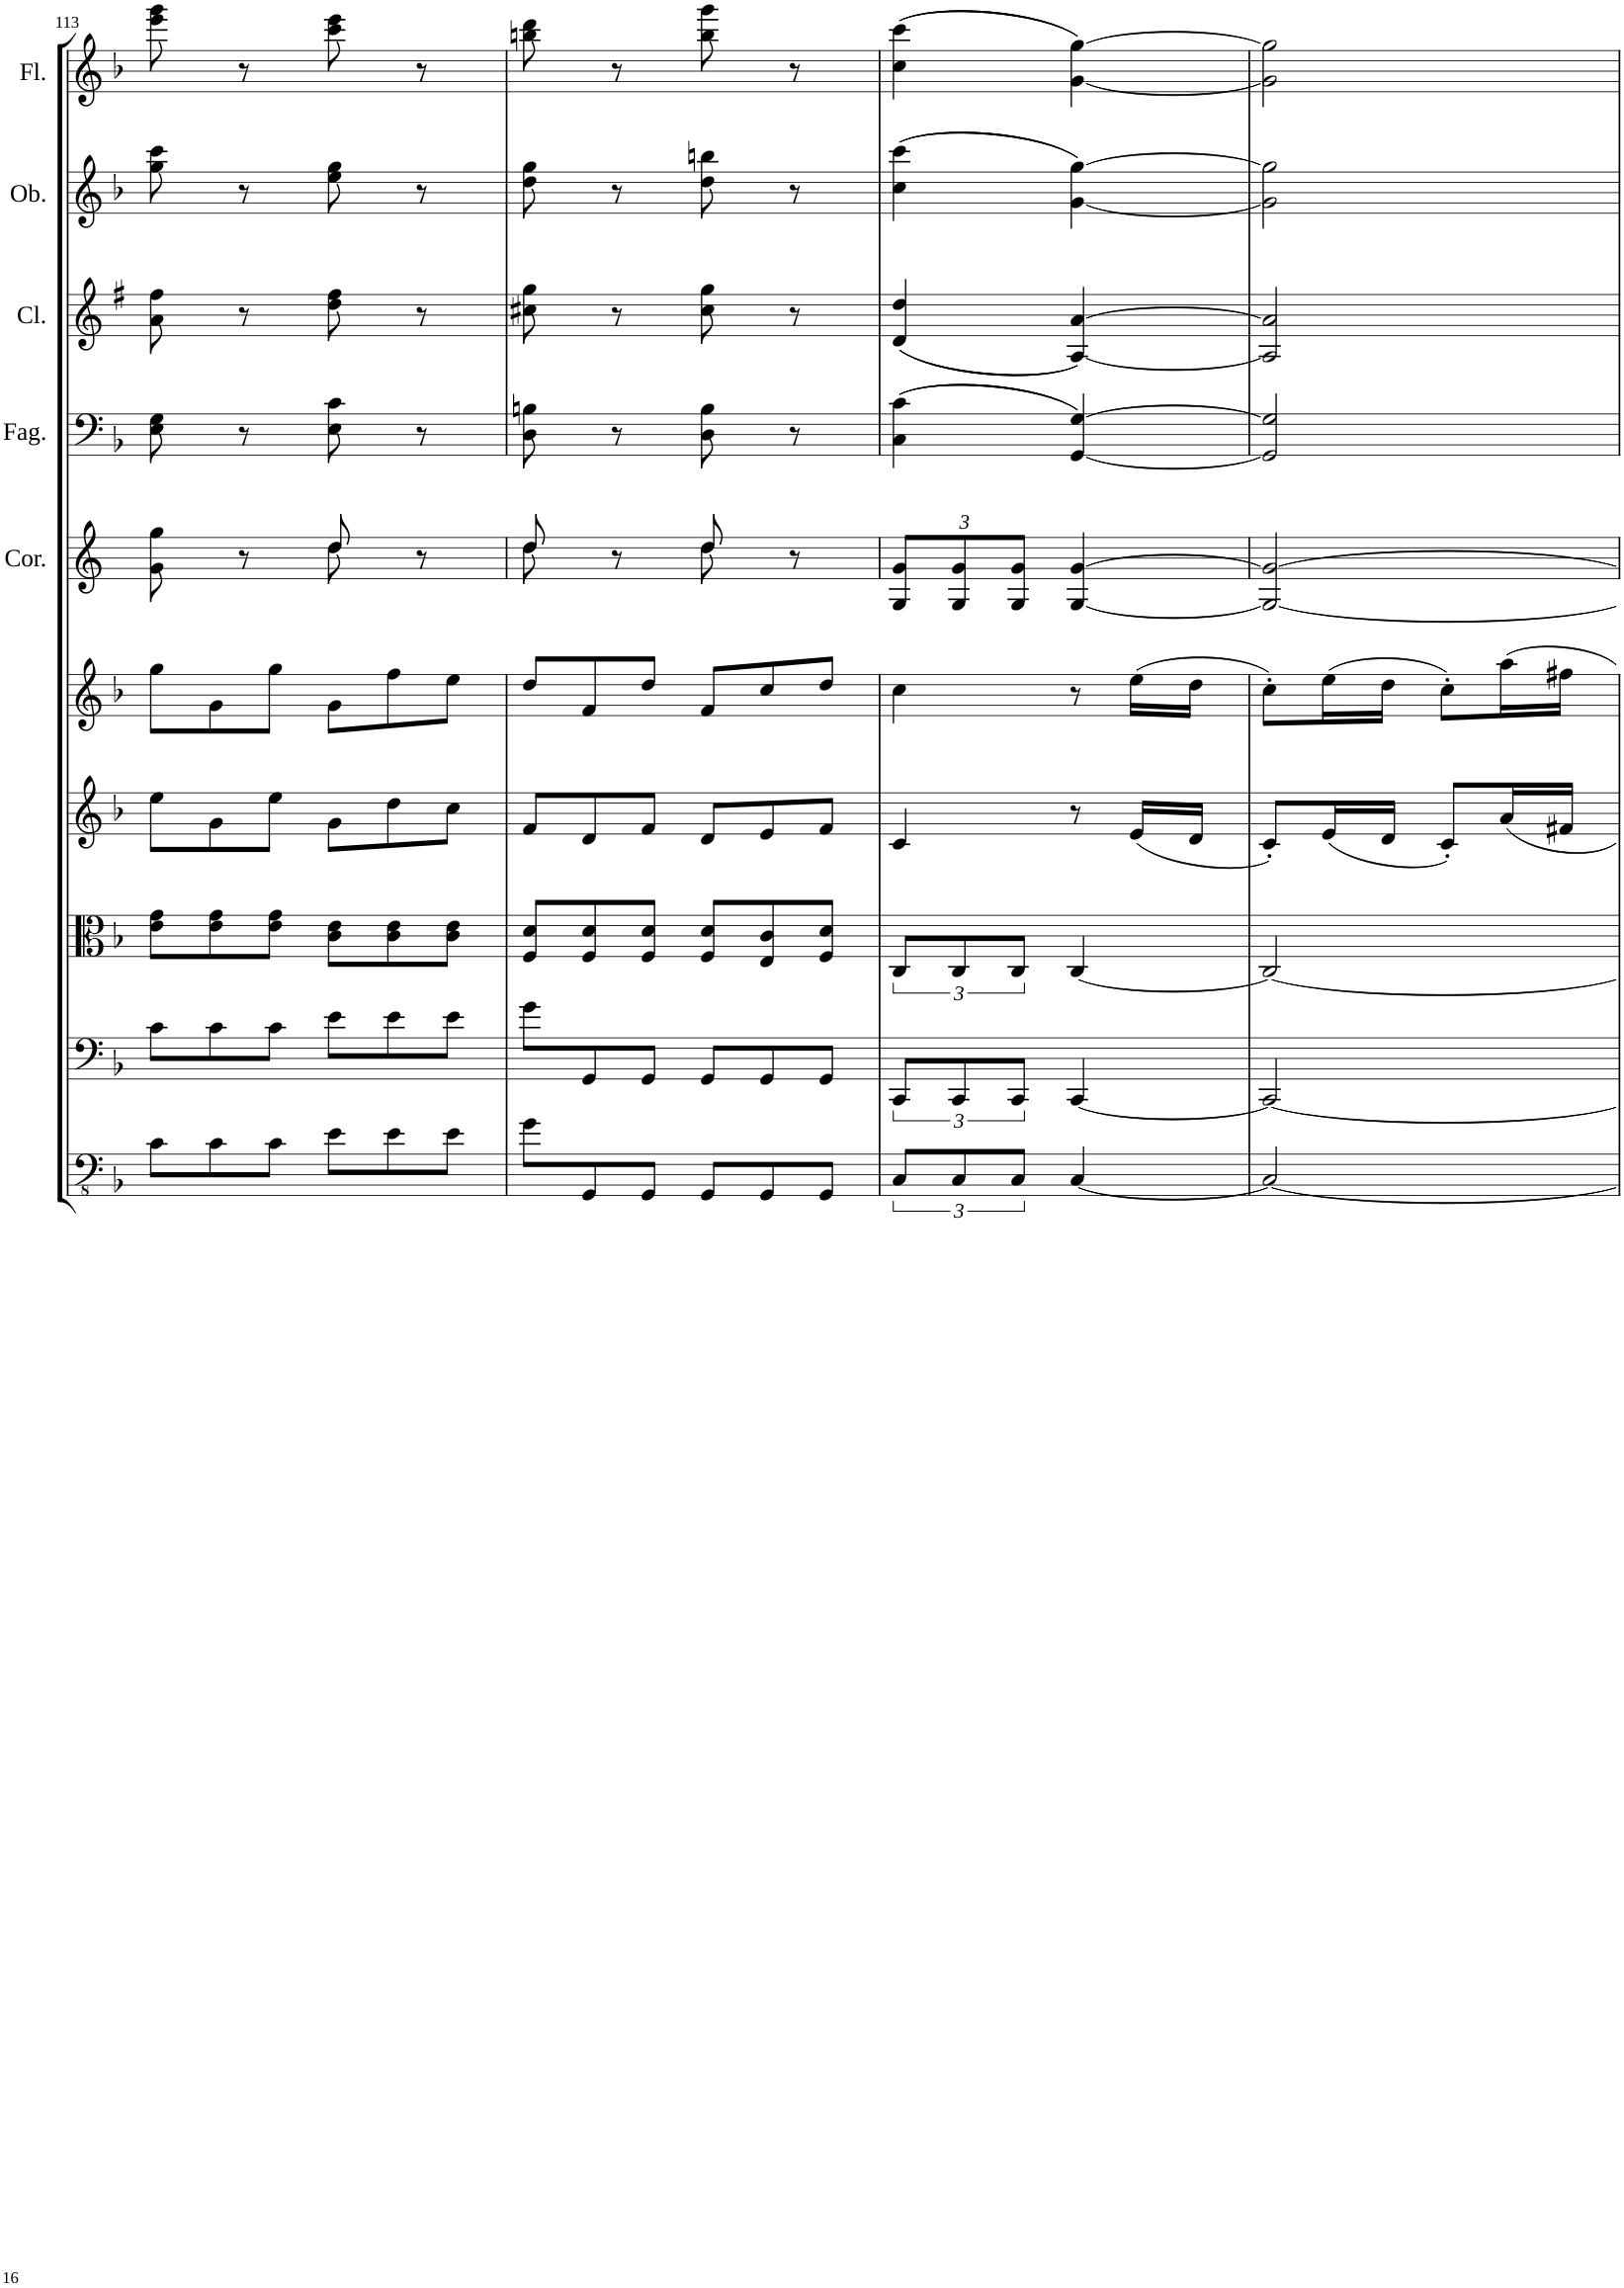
**kern	**kern	**kern	**kern	**kern	**kern	**kern	**kern	**kern	**kern
*part10	*part9	*part8	*part7	*part6	*part5	*part4	*part3	*part2	*part1
*staff10	*staff9	*staff8	*staff7	*staff6	*staff5	*staff4	*staff3	*staff2	*staff1
*I"Basso	*I"Violoncello	*I"Viola	*I"Violino II	*I"Violino I	*I"Corni in F	*I"Fagotti	*I"Clarinetti in B	*I"Oboi	*I"Flauti
*	*	*	*	*	*I'Cor.	*I'Fag.	*I'Cl.	*I'Ob.	*I'Fl.
!!LO:PB:g=z
*clefFv4	*clefF4	*clefC3	*clefG2	*clefG2	*clefG2	*clefF4	*clefG2	*clefG2	*clefG2
*	*	*	*	*	*Trd4c7	*	*Trd1c2	*	*
*k[b-]	*k[b-]	*k[b-]	*k[b-]	*k[b-]	*k[]	*k[b-]	*k[f#]	*k[b-]	*k[b-]
*M2/4	*M2/4	*M2/4	*M2/4	*M2/4	*M2/4	*M2/4	*M2/4	*M2/4	*M2/4
*Xtuplet	*Xtuplet	*Xtuplet	*Xtuplet	*Xtuplet	*	*	*	*	*
=113	=113	=113	=113	=113	=113	=113	=113	=113	=113
*	*	*	*	*	*^	*	*	*	*
12C\L	12c\L	12e\ 12g\L	12ee\L	12gg\L	8g\ 8gg\	4ryy	8E\ 8G\	8a\ 8ff#\	8gg\ 8ccc\	8eee\ 8ggg\
12C\	12c\	12e\ 12g\	12g\	12g\	.	.	.	.	.	.
.	.	.	.	.	8r	.	8r	8r	8r	8r
12C\J	12c\J	12e\ 12g\J	12ee\J	12gg\J	.	.	.	.	.	.
12E\L	12e\L	12c\ 12e\L	12g\L	12g\L	8dd/	8dd\	8E\ 8c\	8dd\ 8ff#\	8ee\ 8gg\	8ccc\ 8eee\
12E\	12e\	12c\ 12e\	12dd\	12ff\	.	.	.	.	.	.
.	.	.	.	.	8r	8ryy	8r	8r	8r	8r
12E\J	12e\J	12c\ 12e\J	12cc\J	12ee\J	.	.	.	.	.	.
=114	=114	=114	=114	=114	=114	=114	=114	=114	=114	=114
12G\L	12g\L	12F/ 12d/L	12f/L	12dd/L	8dd/	8dd\	8D\ 8Bn\	8cc#X\ 8gg\	8dd\ 8gg\	8bbn\ 8ddd\
12GGG/	12GG/	12F/ 12d/	12d/	12f/	.	.	.	.	.	.
.	.	.	.	.	8r	8ryy	8r	8r	8r	8r
12GGG/J	12GG/J	12F/ 12d/J	12f/J	12dd/J	.	.	.	.	.	.
12GGG/L	12GG/L	12F/ 12d/L	12d/L	12f/L	8dd/	8dd\	8D\ 8B\	8cc#\ 8gg\	8dd\ 8bbn\	8bb\ 8ggg\
12GGG/	12GG/	12E/ 12c/	12e/	12cc/	.	.	.	.	.	.
.	.	.	.	.	8r	8ryy	8r	8r	8r	8r
12GGG/J	12GG/J	12F/ 12d/J	12f/J	12dd/J	.	.	.	.	.	.
*	*	*	*	*	*v	*v	*	*	*	*
=115	=115	=115	=115	=115	=115	=115	=115	=115	=115
*tuplet	*tuplet	*tuplet	*	*	*Xbrackettup	*	*	*	*
12CC/L	12CC/L	12C/L	4c/	4cc\	12G/ 12g/L	((4C\ 4c\	((4d/ 4dd/	((4cc\ 4ccc\	((4cc\ 4ccc\
12CC/	12CC/	12C/	.	.	12G/ 12g/	.	.	.	.
12CC/J	12CC/J	12C/J	.	.	12G/ 12g/J	.	.	.	.
[4CC/	[4CC/	[4C/	8r	8r	[4G/ [4g/	[4GG/ [4G/))	[4A/ [4a/))	[4g\ [4gg\))	[4g\ [4gg\))
.	.	.	(16e/LL	(16ee\LL	.	.	.	.	.
.	.	.	16d/JJ	16dd\JJ	.	.	.	.	.
=116	=116	=116	=116	=116	=116	=116	=116	=116	=116
2CC/_	2CC/_	2C/_	8c'/L)	8cc'\L)	2G/_ 2g/_	2GG/] 2G/]	2A/] 2a/]	2g\] 2gg\]	2g\] 2gg\]
.	.	.	(16e/L	(16ee\L	.	.	.	.	.
.	.	.	16d/JJ	16dd\JJ	.	.	.	.	.
.	.	.	8c'/L)	8cc'\L)	.	.	.	.	.
.	.	.	16a/L	16aa\L	.	.	.	.	.
.	.	.	16f#X/JJ	16ff#X\JJ	.	.	.	.	.
=	=	=	=	=	=	=	=	=	=
*-	*-	*-	*-	*-	*-	*-	*-	*-	*-
